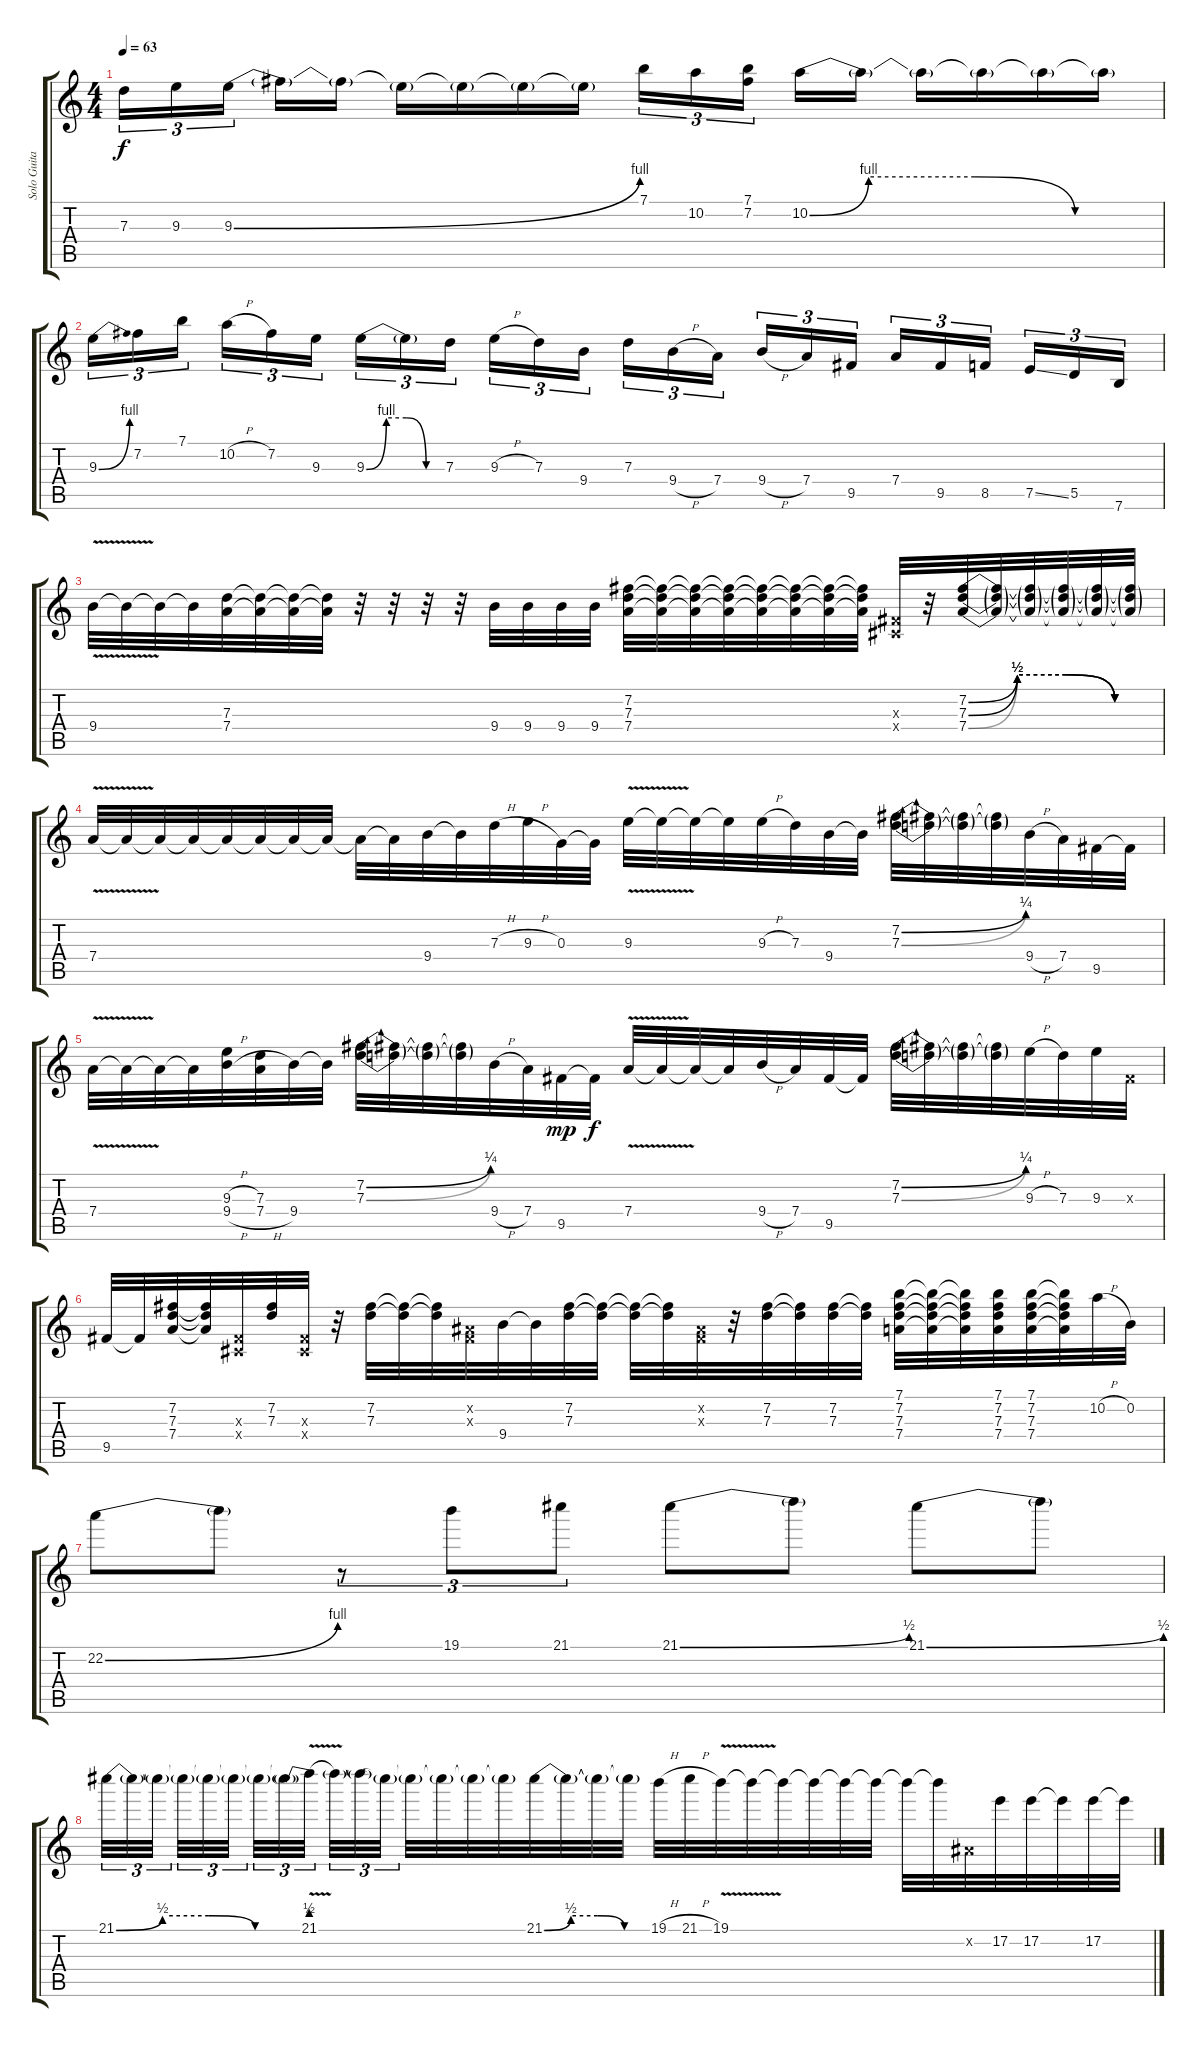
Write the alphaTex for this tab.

\track ("Solo Guitar (Gilmour)" "Solo Guita") {instrument distortionguitar}
\staff {score tabs}
\tuning (E4 B3 G3 D3 A2 E2) {hide}
\ts (4 4)
\tempo 63
\clef g2
\ks c
7.3.16{tu (3 2) dy f} 9.3.16{tu (3 2)} 9.3{be (bend 0 0 60 4)}.16{tu (3 2) beam splitsecondary} 9.3{t}.16 9.3{t}.16 9.3{t}.16 9.3{t}.16 9.3{t}.16 9.3{t}.16 7.1.16{tu (3 2)} 10.2.16{tu (3 2)} (7.1 7.2).16{tu (3 2) beam splitsecondary} 10.2{be (custom 0 0 10 4 28 4 45 0 60 0)}.16 10.2{t}.16 10.2{t}.16 10.2{t}.16 10.2{t}.16 10.2{t}.16 |
9.3{be (bend 0 0 60 4)}.16{tu (3 2)} 7.2.16{tu (3 2)} 7.1.16{tu (3 2) beam splitsecondary} 10.2{h}.16{tu (3 2)} 7.2.16{tu (3 2)} 9.3.16{tu (3 2)} 9.3{be (custom 0 0 15 4 30 4 45 0 60 0)}.16{tu (3 2)} 9.3{t}.16{tu (3 2)} 7.3.16{tu (3 2) beam splitsecondary} 9.3{h}.16{tu (3 2)} 7.3.16{tu (3 2)} 9.4.16{tu (3 2)} 7.3.16{tu (3 2)} 9.4{h}.16{tu (3 2)} 7.4.16{tu (3 2) beam splitsecondary} 9.4{h}.16{tu (3 2)} 7.4.16{tu (3 2)} 9.5.16{tu (3 2)} 7.4.16{tu (3 2)} 9.5.16{tu (3 2)} 8.5.16{tu (3 2) beam splitsecondary} 7.5{ss}.16{tu (3 2)} 5.5.16{tu (3 2)} 7.6.16{tu (3 2)} |
9.4{v}.32 9.4{t}.32 9.4{t}.32 9.4{t}.32 (7.3 7.4).32 (7.3{t} 7.4{t}).32 (7.3{t} 7.4{t}).32 (7.3{t} 7.4{t}).32 r.32 r.32 r.32 r.32 9.4.32 9.4.32 9.4.32 9.4.32 (7.2 7.3 7.4).32 (7.2{t} 7.3{t} 7.4{t}).32 (7.2{t} 7.3{t} 7.4{t}).32 (7.2{t} 7.3{t} 7.4{t}).32 (7.2{t} 7.3{t} 7.4{t}).32 (7.2{t} 7.3{t} 7.4{t}).32 (7.2{t} 7.3{t} 7.4{t}).32 (7.2{t} 7.3{t} 7.4{t}).32 (-1.3{x} -1.4{x}).32 r.32 (7.2{be (custom 0 0 15 2 30 2 45 0 60 0)} 7.3{be (custom 0 0 15 2 30 2 45 0 60 0)} 7.4{be (custom 0 0 15 2 30 2 45 0 60 0)}).32 (7.2{t} 7.3{t} 7.4{t}).32 (7.2{t} 7.3{t} 7.4{t}).32 (7.2{t} 7.3{t} 7.4{t}).32 (7.2{t} 7.3{t} 7.4{t}).32 (7.2{t} 7.3{t} 7.4{t}).32 |
7.4{v}.32 7.4{t}.32 7.4{t}.32 7.4{t}.32 7.4{t}.32 7.4{t}.32 7.4{t}.32 7.4{t}.32 7.4{t}.32 7.4{t}.32 9.4.32 9.4{t}.32 7.3{h}.32 9.3{h}.32 0.3.32 0.3{t}.32 9.3{v}.32 9.3{t}.32 9.3{t}.32 9.3{t}.32 9.3{h}.32 7.3.32 9.4.32 9.4{t}.32 (7.2{be (bend 0 0 60 1)} 7.3{be (bend 0 0 60 1)}).32 (7.2{t} 7.3{t}).32 (7.2{t} 7.3{t}).32 (7.2{t} 7.3{t}).32 9.4{h}.32 7.4.32 9.5.32 9.5{t}.32 |
7.4{v}.32 7.4{t}.32 7.4{t}.32 7.4{t}.32 (9.3{h} 9.4{h}).32 (7.3 7.4{h}).32 9.4.32 9.4{t}.32 (7.2{be (bend 0 0 60 1)} 7.3{be (bend 0 0 60 1)}).32 (7.2{t} 7.3{t}).32 (7.2{t} 7.3{t}).32 (7.2{t} 7.3{t}).32 9.4{h}.32 7.4.32 9.5.32{dy mp} 9.5{t}.32{dy f} 7.4{v}.32 7.4{t}.32 7.4{t}.32 7.4{t}.32 9.4{h}.32 7.4.32 9.5.32 9.5{t}.32 (7.2{be (bend 0 0 60 1)} 7.3{be (bend 0 0 60 1)}).32 (7.2{t} 7.3{t}).32 (7.2{t} 7.3{t}).32 (7.2{t} 7.3{t}).32 9.3{h}.32 7.3.32 9.3.32 -1.3{x}.32 |
9.5.32 9.5{t}.32 (7.2 7.3 7.4).32 (7.2{t} 7.3{t} 7.4{t}).32 (-1.3{x} -1.4{x}).32 (7.2 7.3).32 (-1.3{x} -1.4{x}).32 r.32 (7.2 7.3).32 (7.2{t} 7.3{t}).32 (7.2{t} 7.3{t}).32 (-1.2{x} -1.3{x}).32 9.4.32 9.4{t}.32 (7.2 7.3).32 (7.2{t} 7.3{t}).32 (7.2{t} 7.3{t}).32 (7.2{t} 7.3{t}).32 (-1.2{x} -1.3{x}).32 r.32 (7.2 7.3).32 (7.2{t} 7.3{t}).32 (7.2 7.3).32 (7.2{t} 7.3{t}).32 (7.1 7.2 7.3 7.4).32 (7.1{t} 7.2{t} 7.3{t} 7.4{t}).32 (7.1{t} 7.2{t} 7.3{t} 7.4{t}).32 (7.1 7.2 7.3 7.4).32 (7.1 7.2 7.3 7.4).32 (7.1{t} 7.2{t} 7.3{t} 7.4{t}).32 10.2{h}.32 0.2.32 |
22.2{be (bend 0 0 60 4)}.8 22.2{t}.8 r.8{tu (3 2)} 19.1.8{tu (3 2)} 21.1.8{tu (3 2)} 21.1{be (bend 0 0 60 2)}.8 21.1{t}.8 21.1{be (bend 0 0 60 2)}.8 21.1{t}.8 |
21.1{be (custom 0 0 15 2 30 2 45 0 60 0)}.32{tu (3 2)} 21.1{t}.32{tu (3 2)} 21.1{t}.32{tu (3 2) beam splitsecondary} 21.1{t}.32{tu (3 2)} 21.1{t}.32{tu (3 2)} 21.1{t}.32{tu (3 2) beam splitsecondary} 21.1{t}.32{tu (3 2)} 21.1{t}.32{tu (3 2)} 21.1{be (prebend 0 2 60 2) v}.32{tu (3 2) beam splitsecondary} 21.1{t}.32{tu (3 2)} 21.1{t}.32{tu (3 2)} 21.1{t}.32{tu (3 2)} 21.1{t}.32 21.1{t}.32 21.1{t}.32 21.1{t}.32 21.1{be (custom 0 0 15 2 30 2 45 0 60 0)}.32 21.1{t}.32 21.1{t}.32 21.1{t}.32 19.1{h}.32 21.1{h}.32 19.1{v}.32 19.1{t}.32 19.1{t}.32 19.1{t}.32 19.1{t}.32 19.1{t}.32 19.1{t}.32 19.1{t}.32 -1.2{x}.32 17.2.32 17.2.32 17.2{t}.32 17.2.32 17.2{t}.32
